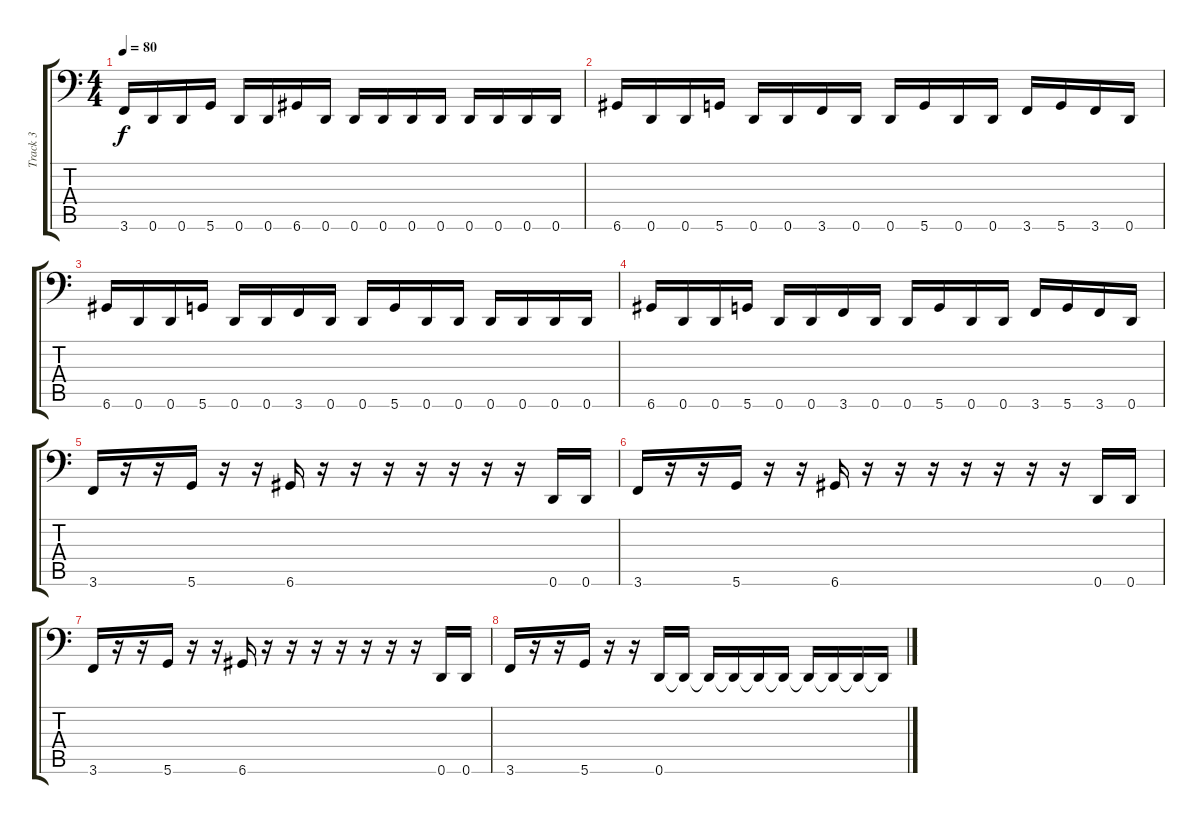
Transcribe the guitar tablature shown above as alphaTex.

\track ("Track 3" "Track 3") {instrument slapbass1}
\staff {score tabs}
\tuning (E3 B2 G2 D2 A1 D1) {hide}
\ts (4 4)
\tempo 80
\clef f4
\ks c
3.6.16{dy f} 0.6.16 0.6.16 5.6.16 0.6.16 0.6.16 6.6.16 0.6.16 0.6.16 0.6.16 0.6.16 0.6.16 0.6.16 0.6.16 0.6.16 0.6.16 |
6.6.16 0.6.16 0.6.16 5.6.16 0.6.16 0.6.16 3.6.16 0.6.16 0.6.16 5.6.16 0.6.16 0.6.16 3.6.16 5.6.16 3.6.16 0.6.16 |
6.6.16 0.6.16 0.6.16 5.6.16 0.6.16 0.6.16 3.6.16 0.6.16 0.6.16 5.6.16 0.6.16 0.6.16 0.6.16 0.6.16 0.6.16 0.6.16 |
6.6.16 0.6.16 0.6.16 5.6.16 0.6.16 0.6.16 3.6.16 0.6.16 0.6.16 5.6.16 0.6.16 0.6.16 3.6.16 5.6.16 3.6.16 0.6.16 |
3.6.16 r.16 r.16 5.6.16 r.16 r.16 6.6.16 r.16 r.16 r.16 r.16 r.16 r.16 r.16 0.6.16 0.6.16 |
3.6.16 r.16 r.16 5.6.16 r.16 r.16 6.6.16 r.16 r.16 r.16 r.16 r.16 r.16 r.16 0.6.16 0.6.16 |
3.6.16 r.16 r.16 5.6.16 r.16 r.16 6.6.16 r.16 r.16 r.16 r.16 r.16 r.16 r.16 0.6.16 0.6.16 |
3.6.16 r.16 r.16 5.6.16 r.16 r.16 0.6.16 0.6{t}.16 0.6{t}.16 0.6{t}.16 0.6{t}.16 0.6{t}.16 0.6{t}.16 0.6{t}.16 0.6{t}.16 0.6{t}.16
